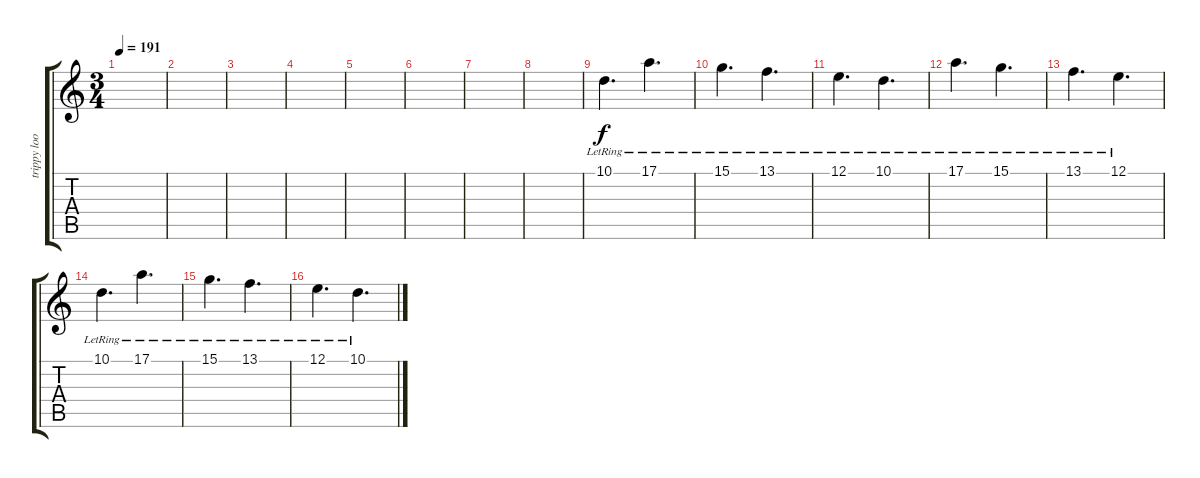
\track ("trippy loop (tymon)" "trippy loo") {instrument fx4atmosphere}
\staff {score tabs}
\tuning (E4 B3 G3 D3 A2 E2) {hide}
\ts (3 4)
\tempo 191
\clef g2
\ks c
|
|
|
|
|
|
|
|
10.1{lr}.4{d} 17.1{lr}.4{d} |
15.1{lr}.4{d} 13.1{lr}.4{d} |
12.1{lr}.4{d} 10.1{lr}.4{d} |
17.1{lr}.4{d} 15.1{lr}.4{d} |
13.1{lr}.4{d} 12.1{lr}.4{d} |
10.1{lr}.4{d} 17.1{lr}.4{d} |
15.1{lr}.4{d} 13.1{lr}.4{d} |
12.1{lr}.4{d} 10.1{lr}.4{d}
